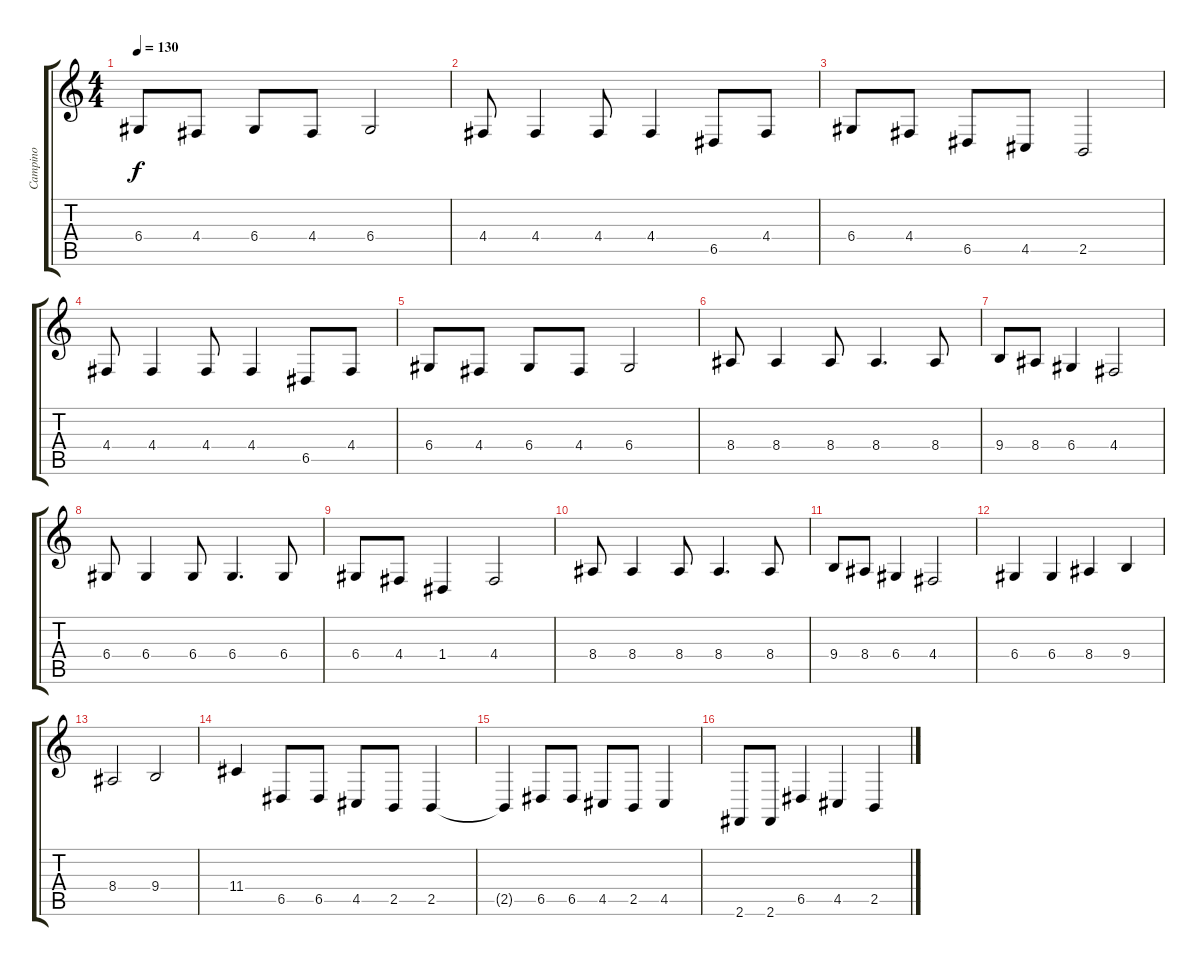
\track ("Campino" "Campino") {instrument accordion}
\staff {score tabs}
\tuning (E4 B3 G3 D3 A2 E2) {hide}
\ts (4 4)
\tempo 130
\clef g2
\ks c
6.4.8{dy f} 4.4.8 6.4.8 4.4.8 6.4.2 |
4.4.8 4.4.4 4.4.8 4.4.4 6.5.8 4.4.8 |
6.4.8 4.4.8 6.5.8 4.5.8 2.5.2 |
4.4.8 4.4.4 4.4.8 4.4.4 6.5.8 4.4.8 |
6.4.8 4.4.8 6.4.8 4.4.8 6.4.2 |
8.4.8 8.4.4 8.4.8 8.4.4{d} 8.4.8 |
9.4.8 8.4.8 6.4.4 4.4.2 |
6.4.8 6.4.4 6.4.8 6.4.4{d} 6.4.8 |
6.4.8 4.4.8 1.4.4 4.4.2 |
8.4.8 8.4.4 8.4.8 8.4.4{d} 8.4.8 |
9.4.8 8.4.8 6.4.4 4.4.2 |
6.4.4 6.4.4 8.4.4 9.4.4 |
8.4.2 9.4.2 |
11.4.4 6.5.8 6.5.8 4.5.8 2.5.8 2.5.4 |
2.5{t}.4 6.5.8 6.5.8 4.5.8 2.5.8 4.5.4 |
2.6.8 2.6.8 6.5.4 4.5.4 2.5.4
